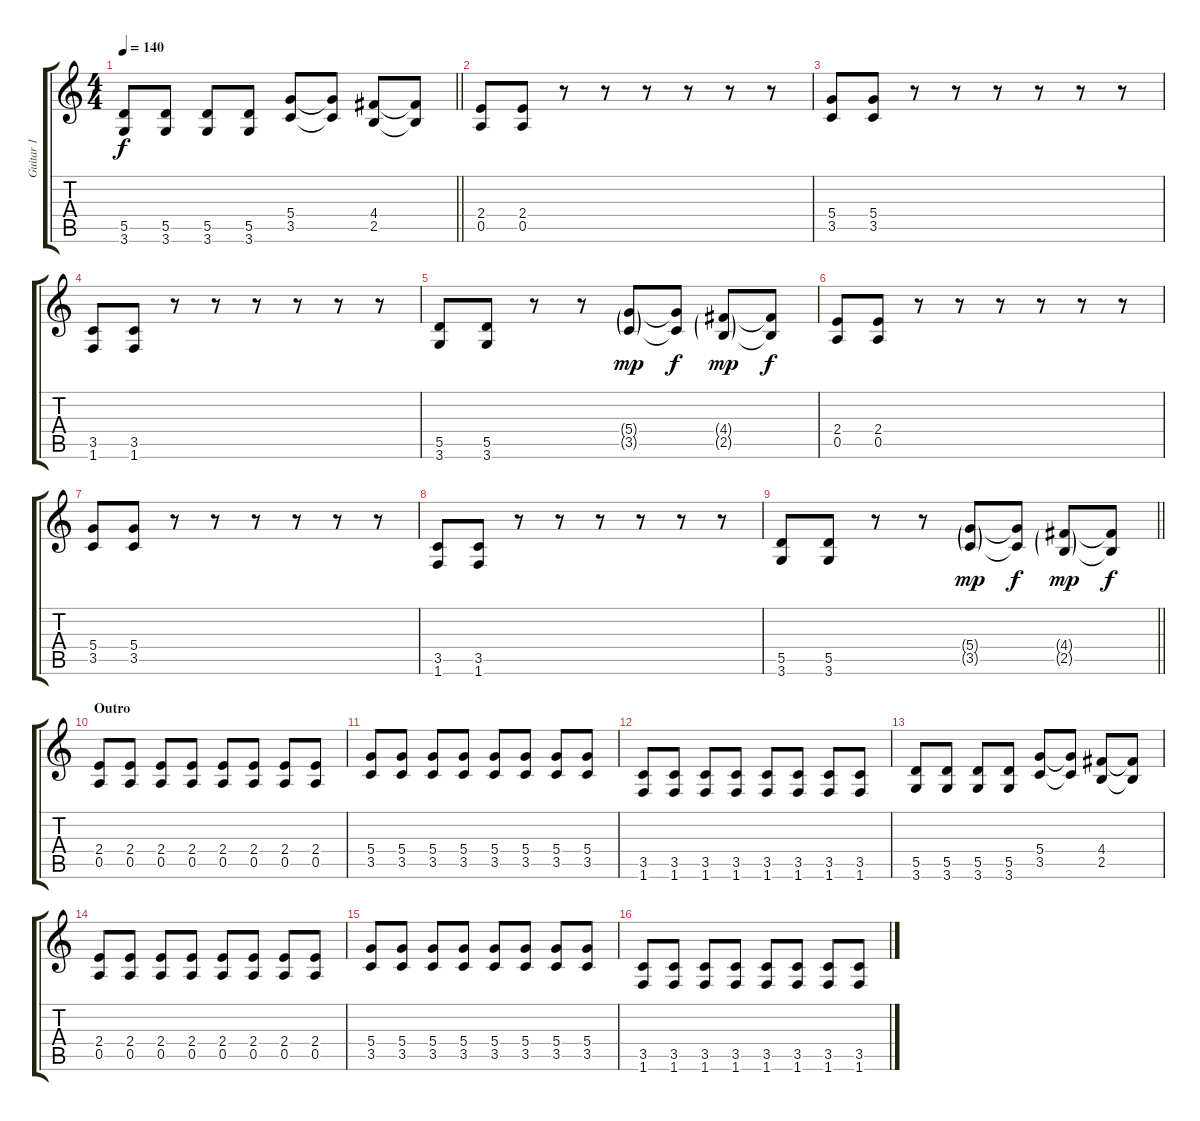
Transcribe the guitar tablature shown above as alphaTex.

\track ("Guitar 1" "Guitar 1") {instrument distortionguitar}
\staff {score tabs}
\tuning (E4 B3 G3 D3 A2 E2) {hide}
\ts (4 4)
\tempo 140
\clef g2
\barLineRight lightlight
\ks c
(5.5 3.6).8{dy f} (5.5 3.6).8 (5.5 3.6).8 (5.5 3.6).8 (5.4 3.5).8 (5.4{t} 3.5{t}).8 (4.4 2.5).8 (4.4{t} 2.5{t}).8 |
\section ("" "")
(2.4 0.5).8 (2.4 0.5).8 r.8 r.8 r.8 r.8 r.8 r.8 |
(5.4 3.5).8 (5.4 3.5).8 r.8 r.8 r.8 r.8 r.8 r.8 |
(3.5 1.6).8 (3.5 1.6).8 r.8 r.8 r.8 r.8 r.8 r.8 |
(5.5 3.6).8 (5.5 3.6).8 r.8 r.8 (5.4{g} 3.5{g}).8{dy mp} (5.4{t} 3.5{t}).8{dy f} (4.4{g} 2.5{g}).8{dy mp} (4.4{t} 2.5{t}).8{dy f} |
(2.4 0.5).8 (2.4 0.5).8 r.8 r.8 r.8 r.8 r.8 r.8 |
(5.4 3.5).8 (5.4 3.5).8 r.8 r.8 r.8 r.8 r.8 r.8 |
(3.5 1.6).8 (3.5 1.6).8 r.8 r.8 r.8 r.8 r.8 r.8 |
\barLineRight lightlight
(5.5 3.6).8 (5.5 3.6).8 r.8 r.8 (5.4{g} 3.5{g}).8{dy mp} (5.4{t} 3.5{t}).8{dy f} (4.4{g} 2.5{g}).8{dy mp} (4.4{t} 2.5{t}).8{dy f} |
\section ("" "Outro")
(2.4 0.5).8 (2.4 0.5).8 (2.4 0.5).8 (2.4 0.5).8 (2.4 0.5).8 (2.4 0.5).8 (2.4 0.5).8 (2.4 0.5).8 |
(5.4 3.5).8 (5.4 3.5).8 (5.4 3.5).8 (5.4 3.5).8 (5.4 3.5).8 (5.4 3.5).8 (5.4 3.5).8 (5.4 3.5).8 |
(3.5 1.6).8 (3.5 1.6).8 (3.5 1.6).8 (3.5 1.6).8 (3.5 1.6).8 (3.5 1.6).8 (3.5 1.6).8 (3.5 1.6).8 |
(5.5 3.6).8 (5.5 3.6).8 (5.5 3.6).8 (5.5 3.6).8 (5.4 3.5).8 (5.4{t} 3.5{t}).8 (4.4 2.5).8 (4.4{t} 2.5{t}).8 |
(2.4 0.5).8 (2.4 0.5).8 (2.4 0.5).8 (2.4 0.5).8 (2.4 0.5).8 (2.4 0.5).8 (2.4 0.5).8 (2.4 0.5).8 |
(5.4 3.5).8 (5.4 3.5).8 (5.4 3.5).8 (5.4 3.5).8 (5.4 3.5).8 (5.4 3.5).8 (5.4 3.5).8 (5.4 3.5).8 |
(3.5 1.6).8 (3.5 1.6).8 (3.5 1.6).8 (3.5 1.6).8 (3.5 1.6).8 (3.5 1.6).8 (3.5 1.6).8 (3.5 1.6).8
